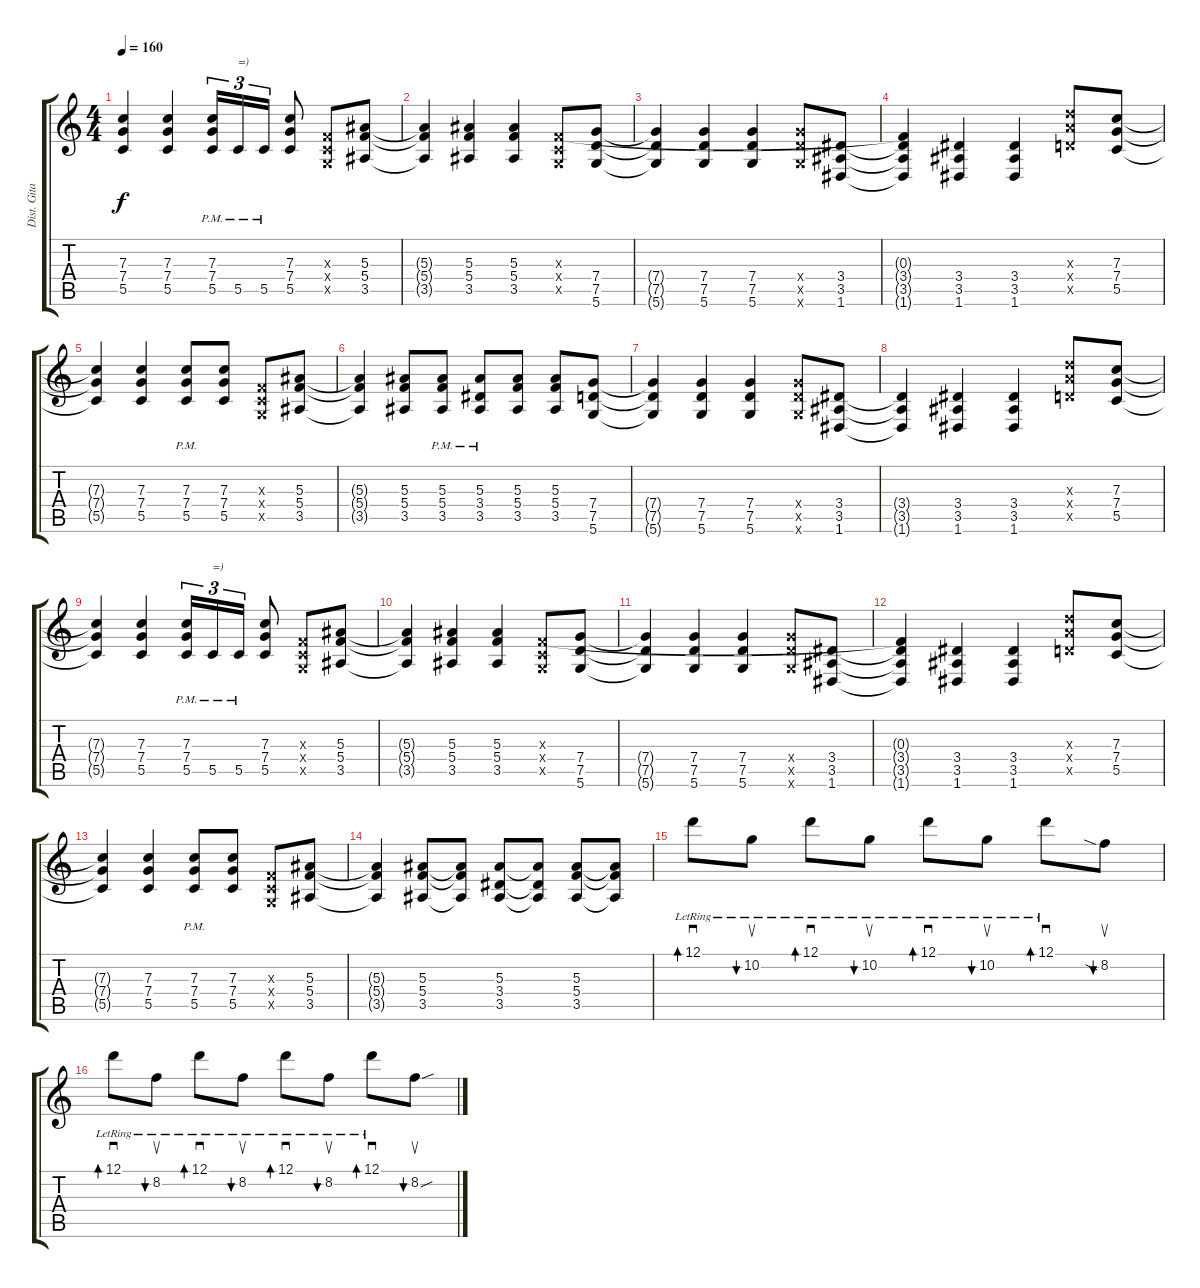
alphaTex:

\track ("Dist. Gitar 1" "Dist. Gita") {instrument distortionguitar}
\staff {score tabs}
\tuning (D4 A3 F3 C3 G2 D2) {hide}
\ts (4 4)
\tempo 160
\clef g2
\ks c
(7.3{t} 7.4{t} 5.5{t}).4{dy f} (7.3 7.4 5.5).4 (7.3{pm} 7.4{pm} 5.5{pm}).16{tu (3 2)} 5.5{pm}.16{tu (3 2) txt "=)"} 5.5{pm}.16{tu (3 2)} (7.3 7.4 5.5).8 (0.3{x} 0.4{x} 0.5{x}).8 (5.3 5.4 3.5).8 |
(5.3{t} 5.4{t} 3.5{t}).4 (5.3 5.4 3.5).4 (5.3 5.4 3.5).4 (0.3{x} 0.4{x} 0.5{x}).8 (7.4 7.5 5.6).8 |
(7.4{t} 7.5{t} 5.6{t}).4 (7.4 7.5 5.6).4 (7.4 7.5 5.6).4 (7.4{x} 7.5{x} 5.6{x}).8 (3.4 3.5 1.6).8 |
(0.3{t} 3.4{t} 3.5{t} 1.6{t}).4 (3.4 3.5 1.6).4 (3.4 3.5 1.6).4 (9.3{x} 9.4{x} 7.5{x}).8 (7.3 7.4 5.5).8 |
(7.3{t} 7.4{t} 5.5{t}).4 (7.3 7.4 5.5).4 (7.3{pm} 7.4{pm} 5.5{pm}).8 (7.3 7.4 5.5).8 (0.3{x} 0.4{x} 0.5{x}).8 (5.3 5.4 3.5).8 |
(5.3{t} 5.4{t} 3.5{t}).4 (5.3 5.4 3.5).8 (5.3{pm} 5.4{pm} 3.5{pm}).8 (5.3{pm} 3.4{pm} 3.5{pm}).8 (5.3 5.4 3.5).8 (5.3 5.4 3.5).8 (7.4 7.5 5.6).8 |
(7.4{t} 7.5{t} 5.6{t}).4 (7.4 7.5 5.6).4 (7.4 7.5 5.6).4 (7.4{x} 7.5{x} 5.6{x}).8 (3.4 3.5 1.6).8 |
(3.4{t} 3.5{t} 1.6{t}).4 (3.4 3.5 1.6).4 (3.4 3.5 1.6).4 (9.3{x} 9.4{x} 7.5{x}).8 (7.3 7.4 5.5).8 |
(7.3{t} 7.4{t} 5.5{t}).4 (7.3 7.4 5.5).4 (7.3{pm} 7.4{pm} 5.5{pm}).16{tu (3 2)} 5.5{pm}.16{tu (3 2) txt "=)"} 5.5{pm}.16{tu (3 2)} (7.3 7.4 5.5).8 (0.3{x} 0.4{x} 0.5{x}).8 (5.3 5.4 3.5).8 |
(5.3{t} 5.4{t} 3.5{t}).4 (5.3 5.4 3.5).4 (5.3 5.4 3.5).4 (0.3{x} 0.4{x} 0.5{x}).8 (7.4 7.5 5.6).8 |
(7.4{t} 7.5{t} 5.6{t}).4 (7.4 7.5 5.6).4 (7.4 7.5 5.6).4 (7.4{x} 7.5{x} 5.6{x}).8 (3.4 3.5 1.6).8 |
(0.3{t} 3.4{t} 3.5{t} 1.6{t}).4 (3.4 3.5 1.6).4 (3.4 3.5 1.6).4 (9.3{x} 9.4{x} 7.5{x}).8 (7.3 7.4 5.5).8 |
(7.3{t} 7.4{t} 5.5{t}).4 (7.3 7.4 5.5).4 (7.3{pm} 7.4{pm} 5.5{pm}).8 (7.3 7.4 5.5).8 (0.3{x} 0.4{x} 0.5{x}).8 (5.3 5.4 3.5).8 |
(5.3{t} 5.4{t} 3.5{t}).4 (5.3 5.4 3.5).8 (5.3{t} 5.4{t} 3.5{t}).8 (5.3 3.4 3.5).8 (5.3{t} 3.4{t} 3.5{t}).8 (5.3 5.4 3.5).8 (5.3{t} 5.4{t} 3.5{t}).8 |
12.1{lr}.8{sd bd 480} 10.2{lr}.8{su bu 480} 12.1{lr}.8{sd bd 480} 10.2{lr}.8{su bu 480} 12.1{lr}.8{sd bd 480} 10.2{lr}.8{su bu 480} 12.1{lr}.8{sd bd 480} 8.2{sia}.8{su bu 480} |
12.1{lr}.8{sd bd 480} 8.2{lr}.8{su bu 480} 12.1{lr}.8{sd bd 480} 8.2{lr}.8{su bu 480} 12.1{lr}.8{sd bd 480} 8.2{lr}.8{su bu 480} 12.1{lr}.8{sd bd 480} 8.2{sou}.8{su bu 480}
